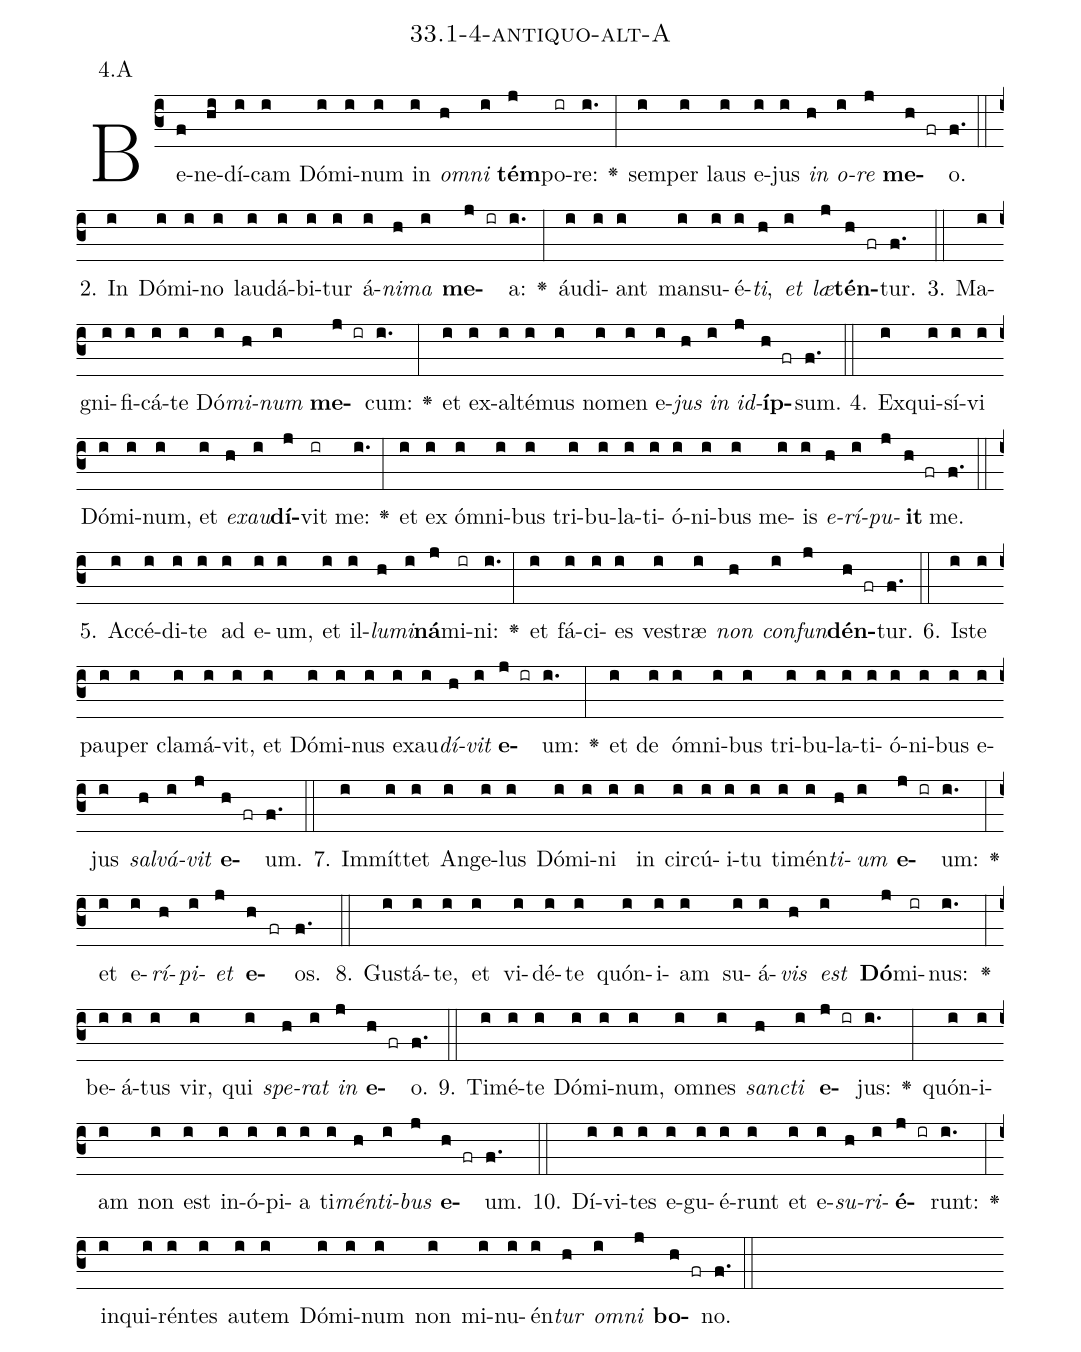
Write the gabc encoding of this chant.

name: 33.1-4-antiquo-alt-A;
annotation: 4.A;
%%
(c3)Be(f)ne(hi)dí(i)cam(i) Dó(i)mi(i)num(i) in(i) <i>om</i>(h)<i>ni</i>(i) <b>tém</b>(j)po(ir)re:(i.) <v>\greheightstar</v>(:) sem(i)per(i) laus(i) e(i)jus(i) <i>in</i>(h) <i>o</i>(i)<i>re</i>(j) <b>me</b>(h fr)o.(f.) (::)
2. In(i) Dó(i)mi(i)no(i) lau(i)dá(i)bi(i)tur(i) á(i)<i>ni</i>(h)<i>ma</i>(i) <b>me</b>(j ir)a:(i.) <v>\greheightstar</v>(:) áu(i)di(i)ant(i) man(i)su(i)é(i)<i>ti</i>,(h) <i>et</i>(i) <i>læ</i>(j)<b>tén</b>(h fr)tur.(f.) (::)
3. Ma(i)gni(i)fi(i)cá(i)te(i) Dó(i)<i>mi</i>(h)<i>num</i>(i) <b>me</b>(j ir)cum:(i.) <v>\greheightstar</v>(:) et(i) ex(i)al(i)té(i)mus(i) no(i)men(i) e(i)<i>jus</i>(h) <i>in</i>(i) <i>id</i>(j)<b>íp</b>(h fr)sum.(f.) (::)
4. Ex(i)qui(i)sí(i)vi(i) Dó(i)mi(i)num,(i) et(i) <i>ex</i>(h)<i>au</i>(i)<b>dí</b>(j)vit(ir) me:(i.) <v>\greheightstar</v>(:) et(i) ex(i) óm(i)ni(i)bus(i) tri(i)bu(i)la(i)ti(i)ó(i)ni(i)bus(i) me(i)is(i) <i>e</i>(h)<i>rí</i>(i)<i>pu</i>(j)<b>it</b>(h fr) me.(f.) (::)
5. Ac(i)cé(i)di(i)te(i) ad(i) e(i)um,(i) et(i) il(i)<i>lu</i>(h)<i>mi</i>(i)<b>ná</b>(j)mi(ir)ni:(i.) <v>\greheightstar</v>(:) et(i) fá(i)ci(i)es(i) ves(i)træ(i) <i>non</i>(h) <i>con</i>(i)<i>fun</i>(j)<b>dén</b>(h fr)tur.(f.) (::)
6. Is(i)te(i) pau(i)per(i) cla(i)má(i)vit,(i) et(i) Dó(i)mi(i)nus(i) ex(i)au(i)<i>dí</i>(h)<i>vit</i>(i) <b>e</b>(j ir)um:(i.) <v>\greheightstar</v>(:) et(i) de(i) óm(i)ni(i)bus(i) tri(i)bu(i)la(i)ti(i)ó(i)ni(i)bus(i) e(i)jus(i) <i>sal</i>(h)<i>vá</i>(i)<i>vit</i>(j) <b>e</b>(h fr)um.(f.) (::)
7. Im(i)mít(i)tet(i) An(i)ge(i)lus(i) Dó(i)mi(i)ni(i) in(i) cir(i)cú(i)i(i)tu(i) ti(i)mén(i)<i>ti</i>(h)<i>um</i>(i) <b>e</b>(j ir)um:(i.) <v>\greheightstar</v>(:) et(i) e(i)<i>rí</i>(h)<i>pi</i>(i)<i>et</i>(j) <b>e</b>(h fr)os.(f.) (::)
8. Gus(i)tá(i)te,(i) et(i) vi(i)dé(i)te(i) quón(i)i(i)am(i) su(i)á(i)<i>vis</i>(h) <i>est</i>(i) <b>Dó</b>(j)mi(ir)nus:(i.) <v>\greheightstar</v>(:) be(i)á(i)tus(i) vir,(i) qui(i) <i>spe</i>(h)<i>rat</i>(i) <i>in</i>(j) <b>e</b>(h fr)o.(f.) (::)
9. Ti(i)mé(i)te(i) Dó(i)mi(i)num,(i) om(i)nes(i) <i>sanc</i>(h)<i>ti</i>(i) <b>e</b>(j ir)jus:(i.) <v>\greheightstar</v>(:) quón(i)i(i)am(i) non(i) est(i) in(i)ó(i)pi(i)a(i) ti(i)<i>mén</i>(h)<i>ti</i>(i)<i>bus</i>(j) <b>e</b>(h fr)um.(f.) (::)
10. Dí(i)vi(i)tes(i) e(i)gu(i)é(i)runt(i) et(i) e(i)<i>su</i>(h)<i>ri</i>(i)<b>é</b>(j ir)runt:(i.) <v>\greheightstar</v>(:) in(i)qui(i)rén(i)tes(i) au(i)tem(i) Dó(i)mi(i)num(i) non(i) mi(i)nu(i)én(i)<i>tur</i>(h) <i>om</i>(i)<i>ni</i>(j) <b>bo</b>(h fr)no.(f.) (::)
